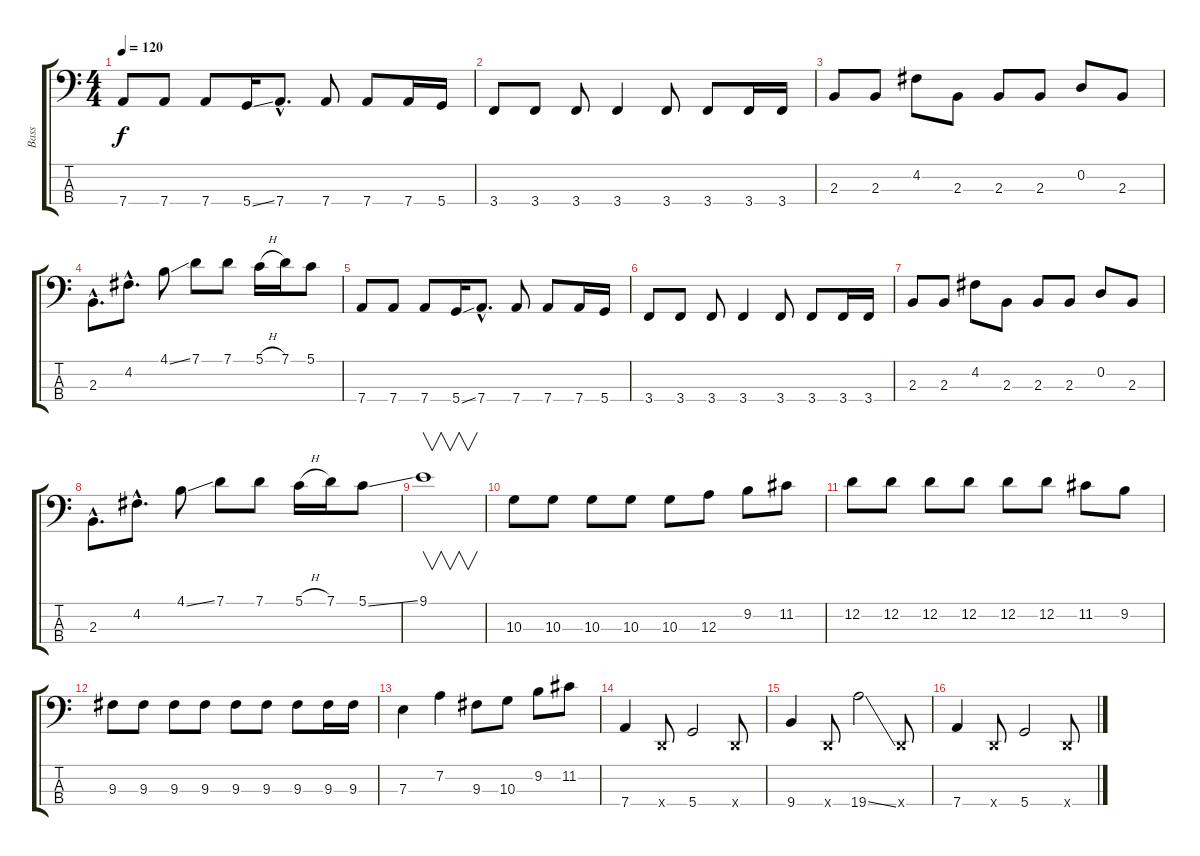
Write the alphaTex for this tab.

\track ("Bass" "Bass") {instrument electricbassfinger}
\staff {score tabs}
\tuning (G2 D2 A1 D1) {hide}
\ts (4 4)
\tempo 120
\clef f4
\ks c
7.4.8{dy f} 7.4.8 7.4.8 5.4{ss}.16 7.4{hac}.8{d} 7.4.8 7.4.8 7.4.16 5.4.16 |
3.4.8 3.4.8 3.4.8 3.4.4 3.4.8 3.4.8 3.4.16 3.4.16 |
2.3.8 2.3.8 4.2.8 2.3.8 2.3.8 2.3.8 0.2.8 2.3.8 |
2.3{hac}.8{d} 4.2{hac}.8{d} 4.1{ss}.8 7.1.8 7.1.8 5.1{h}.16 7.1.16 5.1.8 |
7.4.8 7.4.8 7.4.8 5.4{ss}.16 7.4{hac}.8{d} 7.4.8 7.4.8 7.4.16 5.4.16 |
3.4.8 3.4.8 3.4.8 3.4.4 3.4.8 3.4.8 3.4.16 3.4.16 |
2.3.8 2.3.8 4.2.8 2.3.8 2.3.8 2.3.8 0.2.8 2.3.8 |
2.3{hac}.8{d} 4.2{hac}.8{d} 4.1{ss}.8 7.1.8 7.1.8 5.1{h}.16 7.1.16 5.1{ss}.8 |
9.1.1{v} |
10.3.8 10.3.8 10.3.8 10.3.8 10.3.8 12.3.8 9.2.8 11.2.8 |
12.2.8 12.2.8 12.2.8 12.2.8 12.2.8 12.2.8 11.2.8 9.2.8 |
9.3.8 9.3.8 9.3.8 9.3.8 9.3.8 9.3.8 9.3.8 9.3.16 9.3.16 |
7.3.4 7.2.4 9.3.8 10.3.8 9.2.8 11.2.8 |
7.4.4 0.4{x}.8 5.4.2 0.4{x}.8 |
9.4.4 0.4{x}.8 19.4{ss}.2 0.4{x}.8 |
7.4.4 0.4{x}.8 5.4.2 0.4{x}.8
